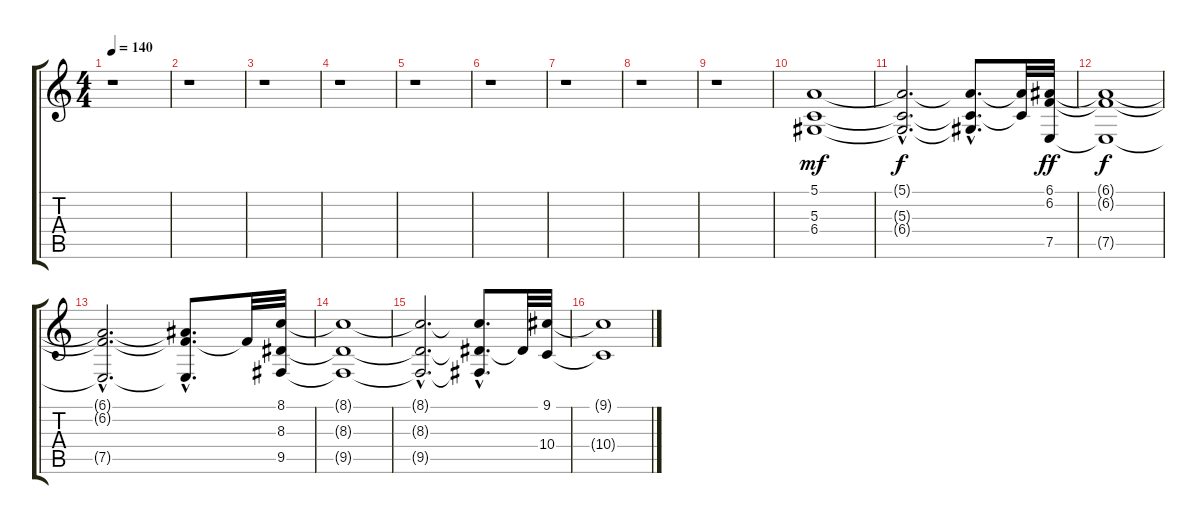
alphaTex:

\track "" {instrument stringensemble1}
\staff {score tabs}
\tuning (E4 B3 G3 D3 A2 E2) {hide}
\ts (4 4)
\tempo 140
\clef g2
\ks c
r.1{dy f} |
r.1 |
r.1 |
r.1 |
r.1 |
r.1 |
r.1 |
r.1 |
r.1 |
(5.1 5.3 6.4).1{dy mf} |
(5.1{hac t} 5.3{hac t} 6.4{hac t}).2{d dy f} (5.1{hac t} 5.3{hac t} 6.4{hac t}).8{d} (5.1{t} 5.3{t}).32 (6.1 6.2 7.5).32{dy ff} |
(6.1{t} 6.2{t} 7.5{t}).1{dy f} |
(6.1{hac t} 6.2{hac t} 7.5{hac t}).2{d} (6.1{hac t} 6.2{hac t} 7.5{t}).8{d} 6.2{t}.32 (8.1 8.3 9.5).32 |
(8.1{t} 8.3{t} 9.5{t}).1 |
(8.1{hac t} 8.3{hac t} 9.5{hac t}).2{d} (8.1{hac t} 8.3{hac t} 9.5{t}).8{d} 8.3{t}.32 (9.1 10.4).32 |
(9.1{t} 10.4{t}).1
